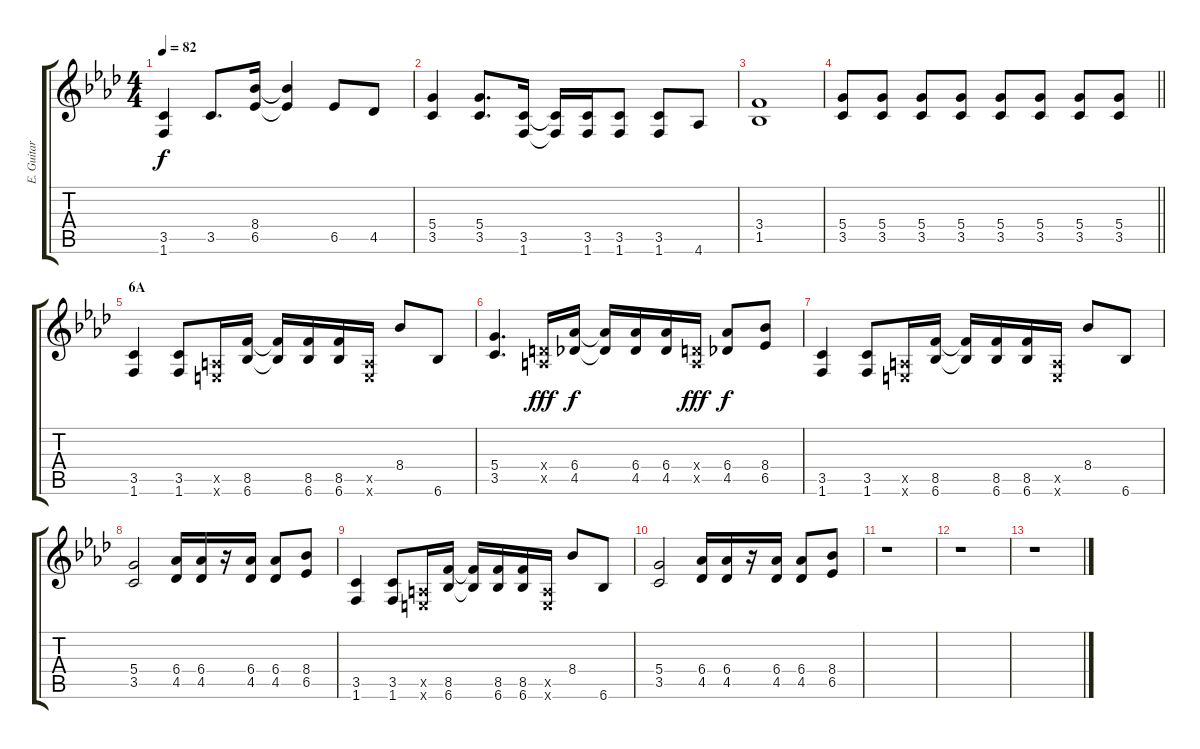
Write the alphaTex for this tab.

\track ("E. Guitar I" "E. Guitar ") {instrument overdrivenguitar}
\staff {score tabs}
\tuning (E4 B3 G3 D3 A2 E2) {hide}
\ts (4 4)
\tempo 82
\clef g2
\ks ab
(3.5 1.6).4{dy f} 3.5.8{d} (8.4 6.5).16 (8.4{t} 6.5{t}).4 6.5.8 4.5.8 |
(5.4 3.5).4 (5.4 3.5).8{d} (3.5 1.6).16 (3.5{t} 1.6{t}).16 (3.5 1.6).16 (3.5 1.6).8 (3.5 1.6).8 4.6.8 |
(3.4 1.5).1 |
\barLineRight lightlight
(5.4 3.5).8 (5.4 3.5).8 (5.4 3.5).8 (5.4 3.5).8 (5.4 3.5).8 (5.4 3.5).8 (5.4 3.5).8 (5.4 3.5).8 |
\section ("" "6A")
(3.5 1.6).4 (3.5 1.6).8 (0.5{x} 0.6{x}).16 (8.5 6.6).16 (8.5{t} 6.6{t}).16 (8.5 6.6).16 (8.5 6.6).16 (0.5{x} 0.6{x}).16 8.4.8 6.6.8 |
(5.4 3.5).4{d} (0.4{x} 0.5{x}).16{dy fff} (6.4 4.5).16{dy f} (6.4{t} 4.5{t}).16 (6.4 4.5).16 (6.4 4.5).16 (0.4{x} 0.5{x}).16{dy fff} (6.4 4.5).8{dy f} (8.4 6.5).8 |
(3.5 1.6).4 (3.5 1.6).8 (0.5{x} 0.6{x}).16 (8.5 6.6).16 (8.5{t} 6.6{t}).16 (8.5 6.6).16 (8.5 6.6).16 (0.5{x} 0.6{x}).16 8.4.8 6.6.8 |
(5.4 3.5).2 (6.4 4.5).16 (6.4 4.5).16 r.16 (6.4 4.5).16 (6.4 4.5).8 (8.4 6.5).8 |
(3.5 1.6).4 (3.5 1.6).8 (0.5{x} 0.6{x}).16 (8.5 6.6).16 (8.5{t} 6.6{t}).16 (8.5 6.6).16 (8.5 6.6).16 (0.5{x} 0.6{x}).16 8.4.8 6.6.8 |
(5.4 3.5).2 (6.4 4.5).16 (6.4 4.5).16 r.16 (6.4 4.5).16 (6.4 4.5).8 (8.4 6.5).8 |
r.1 |
r.1 |
r.1
